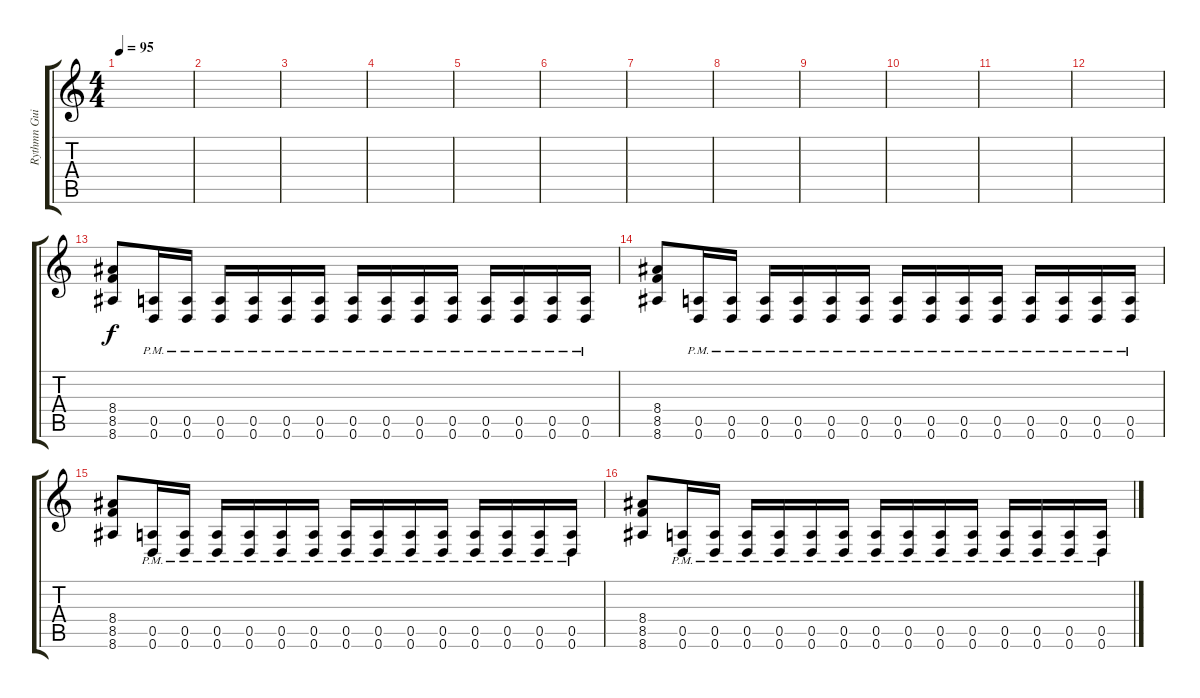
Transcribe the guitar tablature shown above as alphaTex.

\track ("Rythmn Guitar" "Rythmn Gui") {instrument distortionguitar}
\staff {score tabs}
\tuning (E4 B3 G3 D3 A2 D2) {hide}
\ts (4 4)
\tempo 95
\clef g2
\ks c
|
|
|
|
|
|
|
|
|
|
|
|
(8.4 8.5 8.6).8 (0.5 0.6{pm}).16 (0.5 0.6{pm}).16 (0.5 0.6{pm}).16 (0.5 0.6{pm}).16 (0.5 0.6{pm}).16 (0.5 0.6{pm}).16 (0.5 0.6{pm}).16 (0.5 0.6{pm}).16 (0.5 0.6{pm}).16 (0.5 0.6{pm}).16 (0.5 0.6{pm}).16 (0.5 0.6{pm}).16 (0.5 0.6{pm}).16 (0.5 0.6{pm}).16 |
(8.4 8.5 8.6).8 (0.5 0.6{pm}).16 (0.5 0.6{pm}).16 (0.5 0.6{pm}).16 (0.5 0.6{pm}).16 (0.5 0.6{pm}).16 (0.5 0.6{pm}).16 (0.5 0.6{pm}).16 (0.5 0.6{pm}).16 (0.5 0.6{pm}).16 (0.5 0.6{pm}).16 (0.5 0.6{pm}).16 (0.5 0.6{pm}).16 (0.5 0.6{pm}).16 (0.5 0.6{pm}).16 |
(8.4 8.5 8.6).8 (0.5 0.6{pm}).16 (0.5 0.6{pm}).16 (0.5 0.6{pm}).16 (0.5 0.6{pm}).16 (0.5 0.6{pm}).16 (0.5 0.6{pm}).16 (0.5 0.6{pm}).16 (0.5 0.6{pm}).16 (0.5 0.6{pm}).16 (0.5 0.6{pm}).16 (0.5 0.6{pm}).16 (0.5 0.6{pm}).16 (0.5 0.6{pm}).16 (0.5 0.6{pm}).16 |
(8.4 8.5 8.6).8 (0.5 0.6{pm}).16 (0.5 0.6{pm}).16 (0.5 0.6{pm}).16 (0.5 0.6{pm}).16 (0.5 0.6{pm}).16 (0.5 0.6{pm}).16 (0.5 0.6{pm}).16 (0.5 0.6{pm}).16 (0.5 0.6{pm}).16 (0.5 0.6{pm}).16 (0.5 0.6{pm}).16 (0.5 0.6{pm}).16 (0.5 0.6{pm}).16 (0.5 0.6{pm}).16
